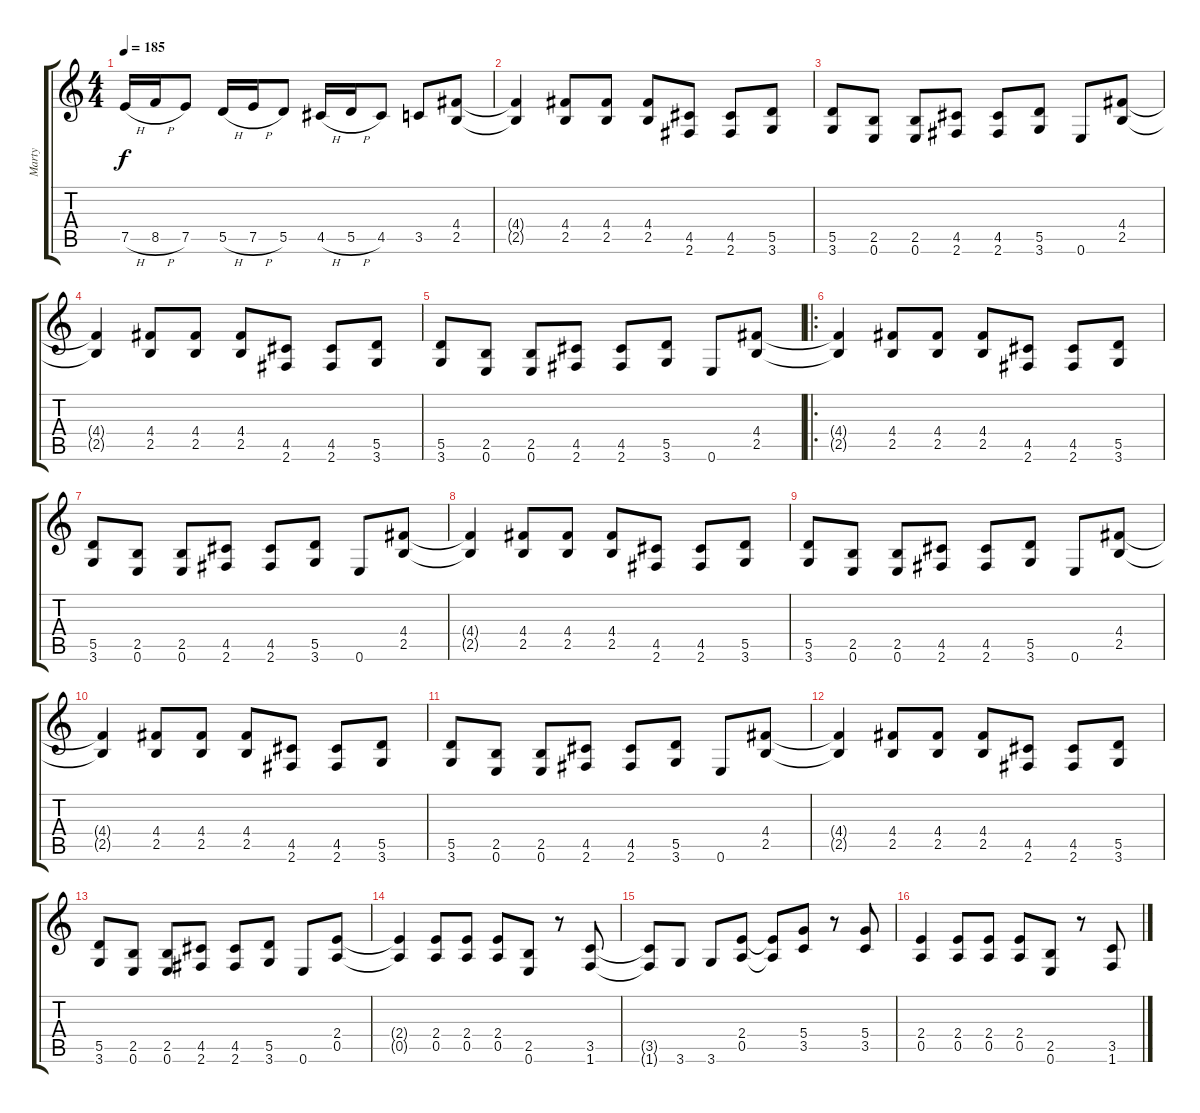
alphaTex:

\track ("Marty" "Marty") {instrument distortionguitar}
\staff {score tabs}
\tuning (E4 B3 G3 D3 A2 E2) {hide}
\ts (4 4)
\tempo 185
\clef g2
\ks c
7.5{h}.16{dy f} 8.5{h}.16 7.5.8 5.5{h}.16 7.5{h}.16 5.5.8 4.5{h}.16 5.5{h}.16 4.5.8 3.5.8 (4.4 2.5).8 |
(4.4{t} 2.5{t}).4 (4.4 2.5).8 (4.4 2.5).8 (4.4 2.5).8 (4.5 2.6).8 (4.5 2.6).8 (5.5 3.6).8 |
(5.5 3.6).8 (2.5 0.6).8 (2.5 0.6).8 (4.5 2.6).8 (4.5 2.6).8 (5.5 3.6).8 0.6.8 (4.4 2.5).8 |
(4.4{t} 2.5{t}).4 (4.4 2.5).8 (4.4 2.5).8 (4.4 2.5).8 (4.5 2.6).8 (4.5 2.6).8 (5.5 3.6).8 |
(5.5 3.6).8 (2.5 0.6).8 (2.5 0.6).8 (4.5 2.6).8 (4.5 2.6).8 (5.5 3.6).8 0.6.8 (4.4 2.5).8 |
\ro
(4.4{t} 2.5{t}).4 (4.4 2.5).8 (4.4 2.5).8 (4.4 2.5).8 (4.5 2.6).8 (4.5 2.6).8 (5.5 3.6).8 |
(5.5 3.6).8 (2.5 0.6).8 (2.5 0.6).8 (4.5 2.6).8 (4.5 2.6).8 (5.5 3.6).8 0.6.8 (4.4 2.5).8 |
(4.4{t} 2.5{t}).4 (4.4 2.5).8 (4.4 2.5).8 (4.4 2.5).8 (4.5 2.6).8 (4.5 2.6).8 (5.5 3.6).8 |
(5.5 3.6).8 (2.5 0.6).8 (2.5 0.6).8 (4.5 2.6).8 (4.5 2.6).8 (5.5 3.6).8 0.6.8 (4.4 2.5).8 |
(4.4{t} 2.5{t}).4 (4.4 2.5).8 (4.4 2.5).8 (4.4 2.5).8 (4.5 2.6).8 (4.5 2.6).8 (5.5 3.6).8 |
(5.5 3.6).8 (2.5 0.6).8 (2.5 0.6).8 (4.5 2.6).8 (4.5 2.6).8 (5.5 3.6).8 0.6.8 (4.4 2.5).8 |
(4.4{t} 2.5{t}).4 (4.4 2.5).8 (4.4 2.5).8 (4.4 2.5).8 (4.5 2.6).8 (4.5 2.6).8 (5.5 3.6).8 |
(5.5 3.6).8 (2.5 0.6).8 (2.5 0.6).8 (4.5 2.6).8 (4.5 2.6).8 (5.5 3.6).8 0.6.8 (2.4 0.5).8 |
(2.4{t} 0.5{t}).4 (2.4 0.5).8 (2.4 0.5).8 (2.4 0.5).8 (2.5 0.6).8 r.8 (3.5 1.6).8 |
(3.5{t} 1.6{t}).8 3.6.8 3.6.8 (2.4 0.5).8 (2.4{t} 0.5{t}).8 (5.4 3.5).8 r.8 (5.4 3.5).8 |
(2.4 0.5).4 (2.4 0.5).8 (2.4 0.5).8 (2.4 0.5).8 (2.5 0.6).8 r.8 (3.5 1.6).8
